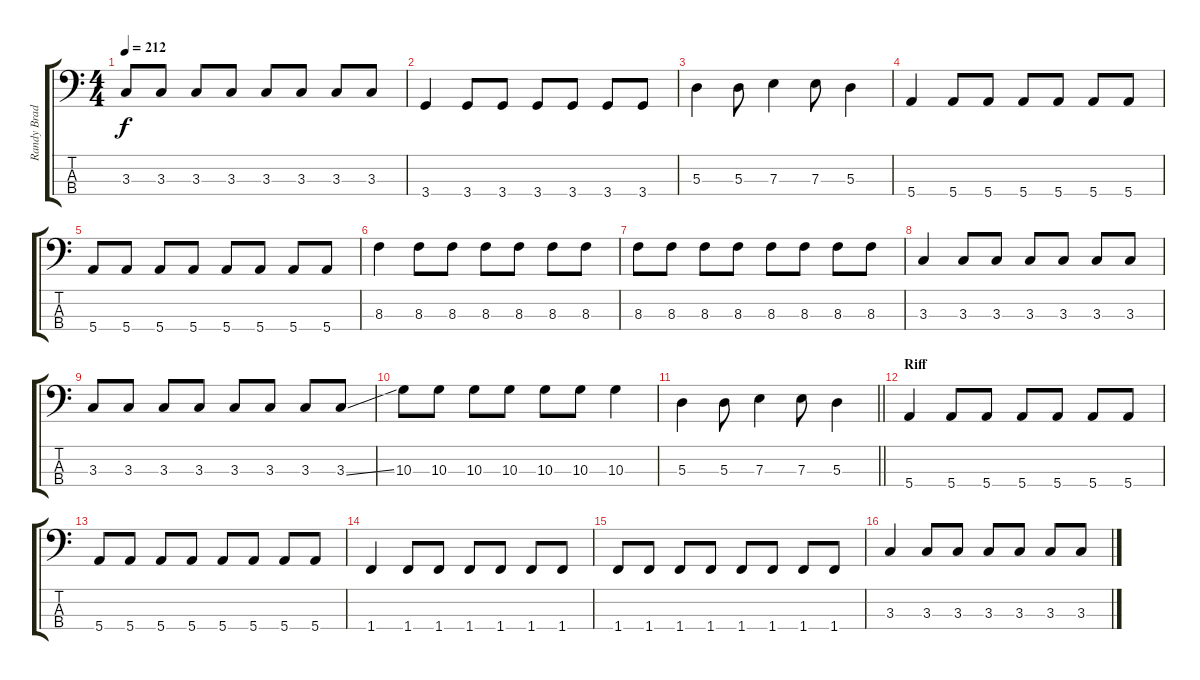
\track ("Randy Bradbury - Bass" "Randy Brad") {instrument electricbasspick}
\staff {score tabs}
\tuning (G2 D2 A1 E1) {hide}
\ts (4 4)
\tempo 212
\clef f4
\ks c
3.3.8{dy f} 3.3.8 3.3.8 3.3.8 3.3.8 3.3.8 3.3.8 3.3.8 |
3.4.4 3.4.8 3.4.8 3.4.8 3.4.8 3.4.8 3.4.8 |
5.3.4 5.3.8 7.3.4 7.3.8 5.3.4 |
5.4.4 5.4.8 5.4.8 5.4.8 5.4.8 5.4.8 5.4.8 |
5.4.8 5.4.8 5.4.8 5.4.8 5.4.8 5.4.8 5.4.8 5.4.8 |
8.3.4 8.3.8 8.3.8 8.3.8 8.3.8 8.3.8 8.3.8 |
8.3.8 8.3.8 8.3.8 8.3.8 8.3.8 8.3.8 8.3.8 8.3.8 |
3.3.4 3.3.8 3.3.8 3.3.8 3.3.8 3.3.8 3.3.8 |
3.3.8 3.3.8 3.3.8 3.3.8 3.3.8 3.3.8 3.3.8 3.3{ss}.8 |
10.3.8 10.3.8 10.3.8 10.3.8 10.3.8 10.3.8 10.3.4 |
\barLineRight lightlight
5.3.4 5.3.8 7.3.4 7.3.8 5.3.4 |
\section ("" "Riff")
5.4.4 5.4.8 5.4.8 5.4.8 5.4.8 5.4.8 5.4.8 |
5.4.8 5.4.8 5.4.8 5.4.8 5.4.8 5.4.8 5.4.8 5.4.8 |
1.4.4 1.4.8 1.4.8 1.4.8 1.4.8 1.4.8 1.4.8 |
1.4.8 1.4.8 1.4.8 1.4.8 1.4.8 1.4.8 1.4.8 1.4.8 |
3.3.4 3.3.8 3.3.8 3.3.8 3.3.8 3.3.8 3.3.8
